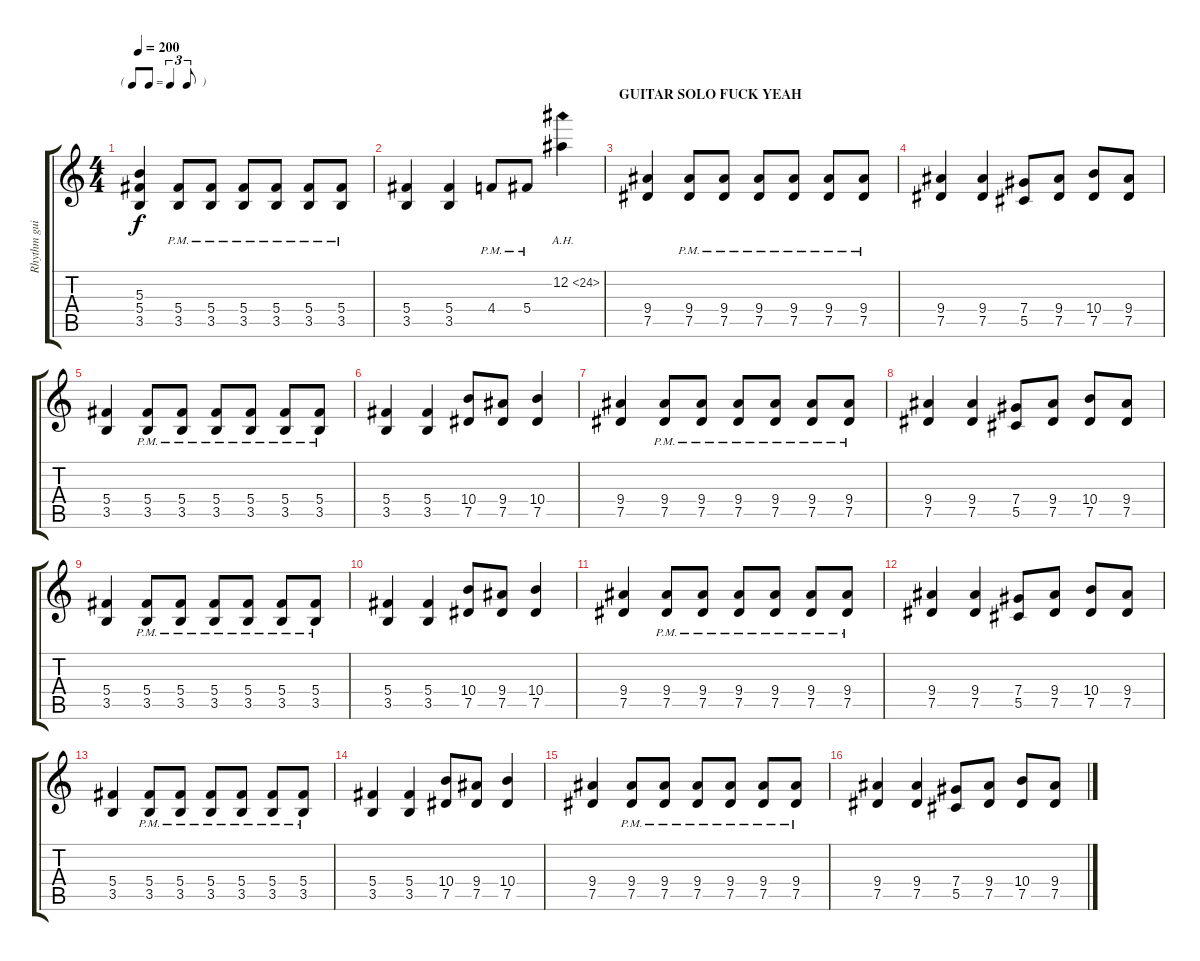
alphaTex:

\track ("Rhythm guitar 1 (retard 1)" "Rhythm gui") {instrument distortionguitar}
\staff {score tabs}
\tuning (Eb4 Bb3 Gb3 Db3 Ab2 Eb2) {hide}
\ts (4 4)
\tf triplet8th
\tempo 200
\clef g2
\ks c
(5.3 5.4 3.5).4{dy f} (5.4{pm} 3.5{pm}).8 (5.4{pm} 3.5{pm}).8 (5.4{pm} 3.5{pm}).8 (5.4{pm} 3.5{pm}).8 (5.4{pm} 3.5{pm}).8 (5.4{pm} 3.5{pm}).8 |
(5.4 3.5).4 (5.4 3.5).4 4.4{pm}.8 5.4{pm}.8 12.2{ah 12}.4 |
\section ("" "GUITAR SOLO FUCK YEAH")
(9.4 7.5).4{volume 14} (9.4{pm} 7.5{pm}).8 (9.4{pm} 7.5{pm}).8 (9.4{pm} 7.5{pm}).8 (9.4{pm} 7.5{pm}).8 (9.4{pm} 7.5{pm}).8 (9.4{pm} 7.5{pm}).8 |
(9.4 7.5).4 (9.4 7.5).4 (7.4 5.5).8 (9.4 7.5).8 (10.4 7.5).8 (9.4 7.5).8 |
(5.4 3.5).4 (5.4{pm} 3.5{pm}).8 (5.4{pm} 3.5{pm}).8 (5.4{pm} 3.5).8 (5.4{pm} 3.5{pm}).8 (5.4{pm} 3.5{pm}).8 (5.4{pm} 3.5{pm}).8 |
(5.4 3.5).4 (5.4 3.5).4 (10.4 7.5).8 (9.4 7.5).8 (10.4 7.5).4 |
(9.4 7.5).4 (9.4{pm} 7.5{pm}).8 (9.4{pm} 7.5{pm}).8 (9.4{pm} 7.5{pm}).8 (9.4{pm} 7.5{pm}).8 (9.4{pm} 7.5{pm}).8 (9.4{pm} 7.5{pm}).8 |
(9.4 7.5).4 (9.4 7.5).4 (7.4 5.5).8 (9.4 7.5).8 (10.4 7.5).8 (9.4 7.5).8 |
(5.4 3.5).4 (5.4{pm} 3.5{pm}).8 (5.4{pm} 3.5{pm}).8 (5.4{pm} 3.5).8 (5.4{pm} 3.5{pm}).8 (5.4{pm} 3.5{pm}).8 (5.4{pm} 3.5{pm}).8 |
(5.4 3.5).4 (5.4 3.5).4 (10.4 7.5).8 (9.4 7.5).8 (10.4 7.5).4 |
(9.4 7.5).4 (9.4{pm} 7.5{pm}).8 (9.4{pm} 7.5{pm}).8 (9.4{pm} 7.5{pm}).8 (9.4{pm} 7.5{pm}).8 (9.4{pm} 7.5{pm}).8 (9.4{pm} 7.5{pm}).8 |
(9.4 7.5).4 (9.4 7.5).4 (7.4 5.5).8 (9.4 7.5).8 (10.4 7.5).8 (9.4 7.5).8 |
(5.4 3.5).4 (5.4{pm} 3.5{pm}).8 (5.4{pm} 3.5{pm}).8 (5.4{pm} 3.5).8 (5.4{pm} 3.5{pm}).8 (5.4{pm} 3.5{pm}).8 (5.4{pm} 3.5{pm}).8 |
(5.4 3.5).4 (5.4 3.5).4 (10.4 7.5).8 (9.4 7.5).8 (10.4 7.5).4 |
(9.4 7.5).4 (9.4{pm} 7.5{pm}).8 (9.4{pm} 7.5{pm}).8 (9.4{pm} 7.5{pm}).8 (9.4{pm} 7.5{pm}).8 (9.4{pm} 7.5{pm}).8 (9.4{pm} 7.5{pm}).8 |
(9.4 7.5).4 (9.4 7.5).4 (7.4 5.5).8 (9.4 7.5).8 (10.4 7.5).8 (9.4 7.5).8
